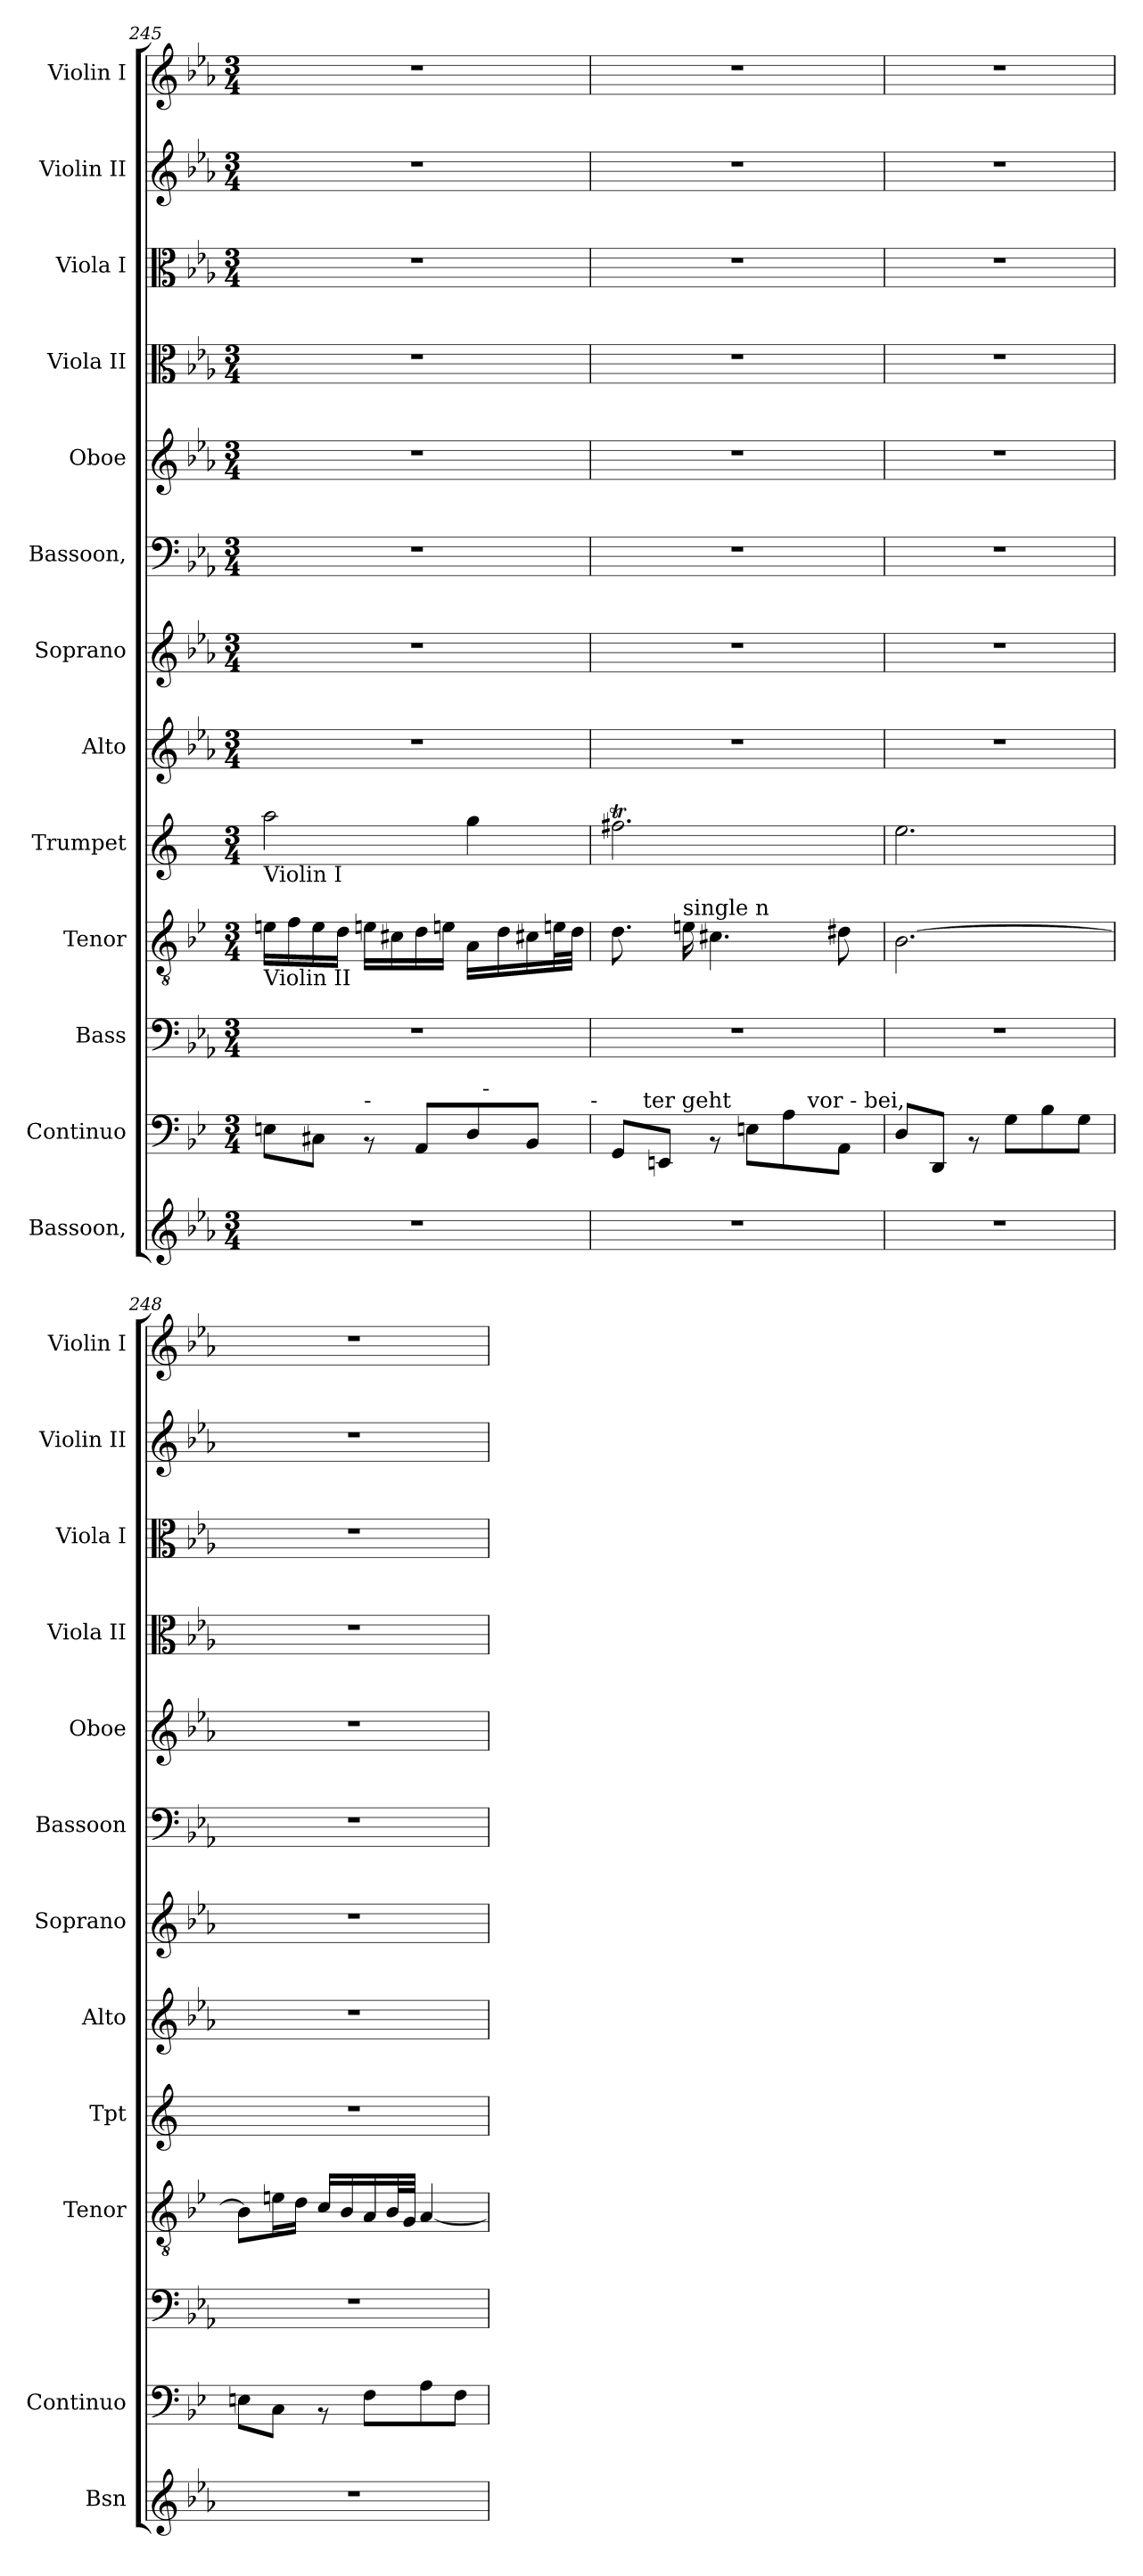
**kern	**kern	**kern	**kern	**kern	**kern	**kern	**kern	**kern	**kern	**kern	**kern	**kern
*part13	*part12	*part11	*part10	*part9	*part8	*part7	*part6	*part5	*part4	*part3	*part2	*part1
*staff13	*staff12	*staff11	*staff10	*staff9	*staff8	*staff7	*staff6	*staff5	*staff4	*staff3	*staff2	*staff1
*I"Bassoon,	*I"Continuo	*I"Bass	*I"Tenor	*I"Trumpet	*I"Alto	*I"Soprano	*I"Bassoon,	*I"Oboe	*I"Viola II	*I"Viola I	*I"Violin II	*I"Violin I
*I'Bsn	*I'Continuo	*	*I'Tenor	*I'Tpt	*I'Alto	*I'Soprano	*I'Bassoon	*I'Oboe	*I'Viola II	*I'Viola I	*I'Violin II	*I'Violin I
!!LO:LB:g=z
*clefG2	*clefF4	*clefF4	*clefGv2	*clefG2	*clefG2	*clefG2	*clefF4	*clefG2	*clefC3	*clefC3	*clefG2	*clefG2
*	*	*	*	*ITrd1c2	*	*	*	*	*	*	*	*
*k[b-e-a-]	*k[b-e-]	*k[b-e-a-]	*k[b-e-]	*k[b-e-]	*k[b-e-a-]	*k[b-e-a-]	*k[b-e-a-]	*k[b-e-a-]	*k[b-e-a-]	*k[b-e-a-]	*k[b-e-a-]	*k[b-e-a-]
*E-:	*B-:	*E-:	*B-:	*B-:	*E-:	*E-:	*E-:	*E-:	*E-:	*E-:	*E-:	*E-:
*M3/4	*M3/4	*M3/4	*M3/4	*M3/4	*M3/4	*M3/4	*M3/4	*M3/4	*M3/4	*M3/4	*M3/4	*M3/4
=245	=245	=245	=245	=245	=245	=245	=245	=245	=245	=245	=245	=245
!	!	!	!	!LO:TX:b:t=Violin I	!	!	!	!	!	!	!	!
!	!	!	!LO:TX:b:t=Violin II	!	!	!	!	!	!	!	!	!
!	!LO:TX:a:t=Wet	!	!	!	!	!	!	!	!	!	!	!
!	!LO:TX:b:t=Viola I/II	!	!	!	!	!	!	!	!	!	!	!
*	*^	*	*	*	*	*	*	*	*	*	*	*
2.r	8En\L	2ryy	2.r	16en\LL	2gg\	2.r	2.r	2.r	2.r	2.r	2.r	2.r	2.r
.	.	.	.	16f\	.	.	.	.	.	.	.	.	.
.	8C#X\J	.	.	16e\	.	.	.	.	.	.	.	.	.
.	.	.	.	16d\JJ	.	.	.	.	.	.	.	.	.
!	!LO:TX:a:t=-	!	!	!	!	!	!	!	!	!	!	!	!
.	8rAA	.	.	16en\LL	.	.	.	.	.	.	.	.	.
.	.	.	.	16c#X\	.	.	.	.	.	.	.	.	.
.	8AA/L	.	.	16d\	.	.	.	.	.	.	.	.	.
.	.	.	.	16en\JJ	.	.	.	.	.	.	.	.	.
.	8D/	32ryy	.	16A\LL	4ff\	.	.	.	.	.	.	.	.
!	!	!LO:TX:a:t=-	!	!	!	!	!	!	!	!	!	!	!
.	.	8..ryy	.	.	.	.	.	.	.	.	.	.	.
.	.	.	.	16d\	.	.	.	.	.	.	.	.	.
.	8BB-/J	.	.	16c#X\	.	.	.	.	.	.	.	.	.
.	.	.	.	32en\L	.	.	.	.	.	.	.	.	.
.	.	.	.	32d\JJJ	.	.	.	.	.	.	.	.	.
!	!LO:TX:a:t=-	!	!	!	!	!	!	!	!	!	!	!	!
=246	=246	=246	=246	=246	=246	=246	=246	=246	=246	=246	=246	=246	=246
*	*	*^	*	*	*	*	*	*	*	*	*	*	*
2.r	8GG/L	16.ryy	2ryy	2.r	8.d\	2.eent\	2.r	2.r	2.r	2.r	2.r	2.r	2.r	2.r
!	!	!LO:TX:a:t=ter geht	!	!	!	!	!	!	!	!	!	!	!	!
.	.	2ryy	.	.	.	.	.	.	.	.	.	.	.	.
.	8EEn/J	.	.	.	.	.	.	.	.	.	.	.	.	.
!	!	!	!	!	!LO:TX:a:t=single n	!	!	!	!	!	!	!	!	!
.	.	.	.	.	16e\	.	.	.	.	.	.	.	.	.
.	8rAA	.	.	.	4.c#X\	.	.	.	.	.	.	.	.	.
.	8Eni\L	.	.	.	.	.	.	.	.	.	.	.	.	.
.	8A\	.	16ryy	.	.	.	.	.	.	.	.	.	.	.
!	!	!	!LO:TX:a:t=vor - bei,	!	!	!	!	!	!	!	!	!	!	!
.	.	.	8.ryy	.	.	.	.	.	.	.	.	.	.	.
.	.	8ryy	.	.	.	.	.	.	.	.	.	.	.	.
.	8AA\J	.	.	.	8d#X\	.	.	.	.	.	.	.	.	.
.	.	32ryy	.	.	.	.	.	.	.	.	.	.	.	.
*	*v	*v	*v	*	*	*	*	*	*	*	*	*	*	*
=247	=247	=247	=247	=247	=247	=247	=247	=247	=247	=247	=247	=247
2.r	8D/L	2.r	[>2.B-\	2.dd\	2.r	2.r	2.r	2.r	2.r	2.r	2.r	2.r
.	8DD/J	.	.	.	.	.	.	.	.	.	.	.
.	8rAA	.	.	.	.	.	.	.	.	.	.	.
.	8G\L	.	.	.	.	.	.	.	.	.	.	.
.	8B-\	.	.	.	.	.	.	.	.	.	.	.
.	8G\J	.	.	.	.	.	.	.	.	.	.	.
=248	=248	=248	=248	=248	=248	=248	=248	=248	=248	=248	=248	=248
2.r	8En\L	2.r	8B-\L]	2.r	2.r	2.r	2.r	2.r	2.r	2.r	2.r	2.r
.	8C\J	.	16en\L	.	.	.	.	.	.	.	.	.
.	.	.	16d\JJ	.	.	.	.	.	.	.	.	.
.	8rAA	.	16c/LL	.	.	.	.	.	.	.	.	.
.	.	.	16B-/	.	.	.	.	.	.	.	.	.
.	8F\L	.	16A/	.	.	.	.	.	.	.	.	.
.	.	.	32B-/L	.	.	.	.	.	.	.	.	.
.	.	.	32G/JJJ	.	.	.	.	.	.	.	.	.
.	8A\	.	[>4A/	.	.	.	.	.	.	.	.	.
.	8F\J	.	.	.	.	.	.	.	.	.	.	.
=	=	=	=	=	=	=	=	=	=	=	=	=
*-	*-	*-	*-	*-	*-	*-	*-	*-	*-	*-	*-	*-
